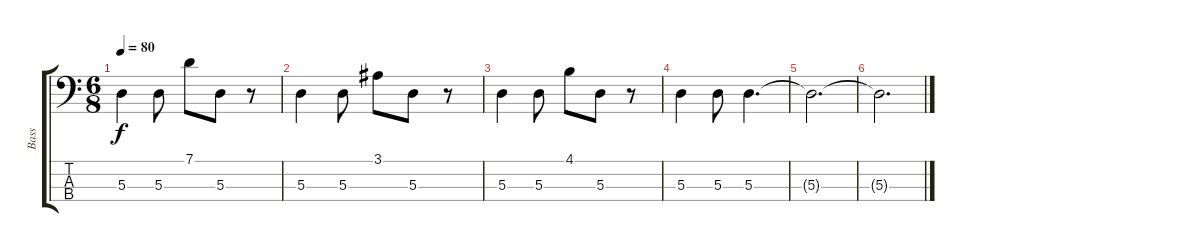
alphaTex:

\track ("Bass" "Bass") {instrument electricbassfinger}
\staff {score tabs}
\tuning (G2 D2 A1 E1) {hide}
\ts (6 8)
\tempo 80
\clef f4
\ks c
5.3.4{dy f} 5.3.8 7.1.8 5.3.8 r.8 |
5.3.4 5.3.8 3.1.8 5.3.8 r.8 |
5.3.4 5.3.8 4.1.8 5.3.8 r.8 |
5.3.4 5.3.8 5.3.4{d} |
5.3{t}.2{d} |
5.3{t}.2{d}
